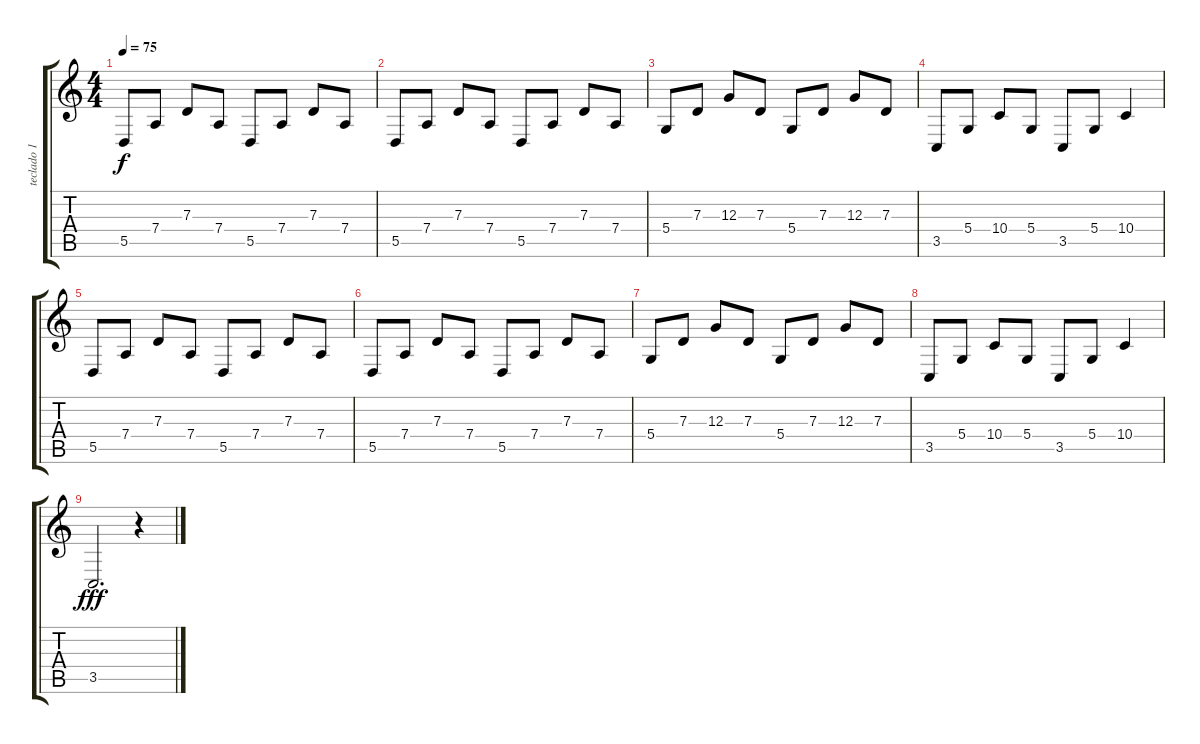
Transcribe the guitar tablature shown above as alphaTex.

\track ("teclado 1 izquierda" "teclado 1 ") {instrument acousticgrandpiano}
\staff {score tabs}
\tuning (E4 B3 G3 D3 A2 E2) {hide}
\ts (4 4)
\tempo 75
\clef g2
\ks c
5.5.8{dy f} 7.4.8 7.3.8 7.4.8 5.5.8 7.4.8 7.3.8 7.4.8 |
5.5.8 7.4.8 7.3.8 7.4.8 5.5.8 7.4.8 7.3.8 7.4.8 |
5.4.8 7.3.8 12.3.8 7.3.8 5.4.8 7.3.8 12.3.8 7.3.8 |
3.5.8 5.4.8 10.4.8 5.4.8 3.5.8 5.4.8 10.4.4 |
5.5.8 7.4.8 7.3.8 7.4.8 5.5.8 7.4.8 7.3.8 7.4.8 |
5.5.8 7.4.8 7.3.8 7.4.8 5.5.8 7.4.8 7.3.8 7.4.8 |
5.4.8 7.3.8 12.3.8 7.3.8 5.4.8 7.3.8 12.3.8 7.3.8 |
3.5.8 5.4.8 10.4.8 5.4.8 3.5.8 5.4.8 10.4.4 |
3.5.2{d dy fff} r.4
